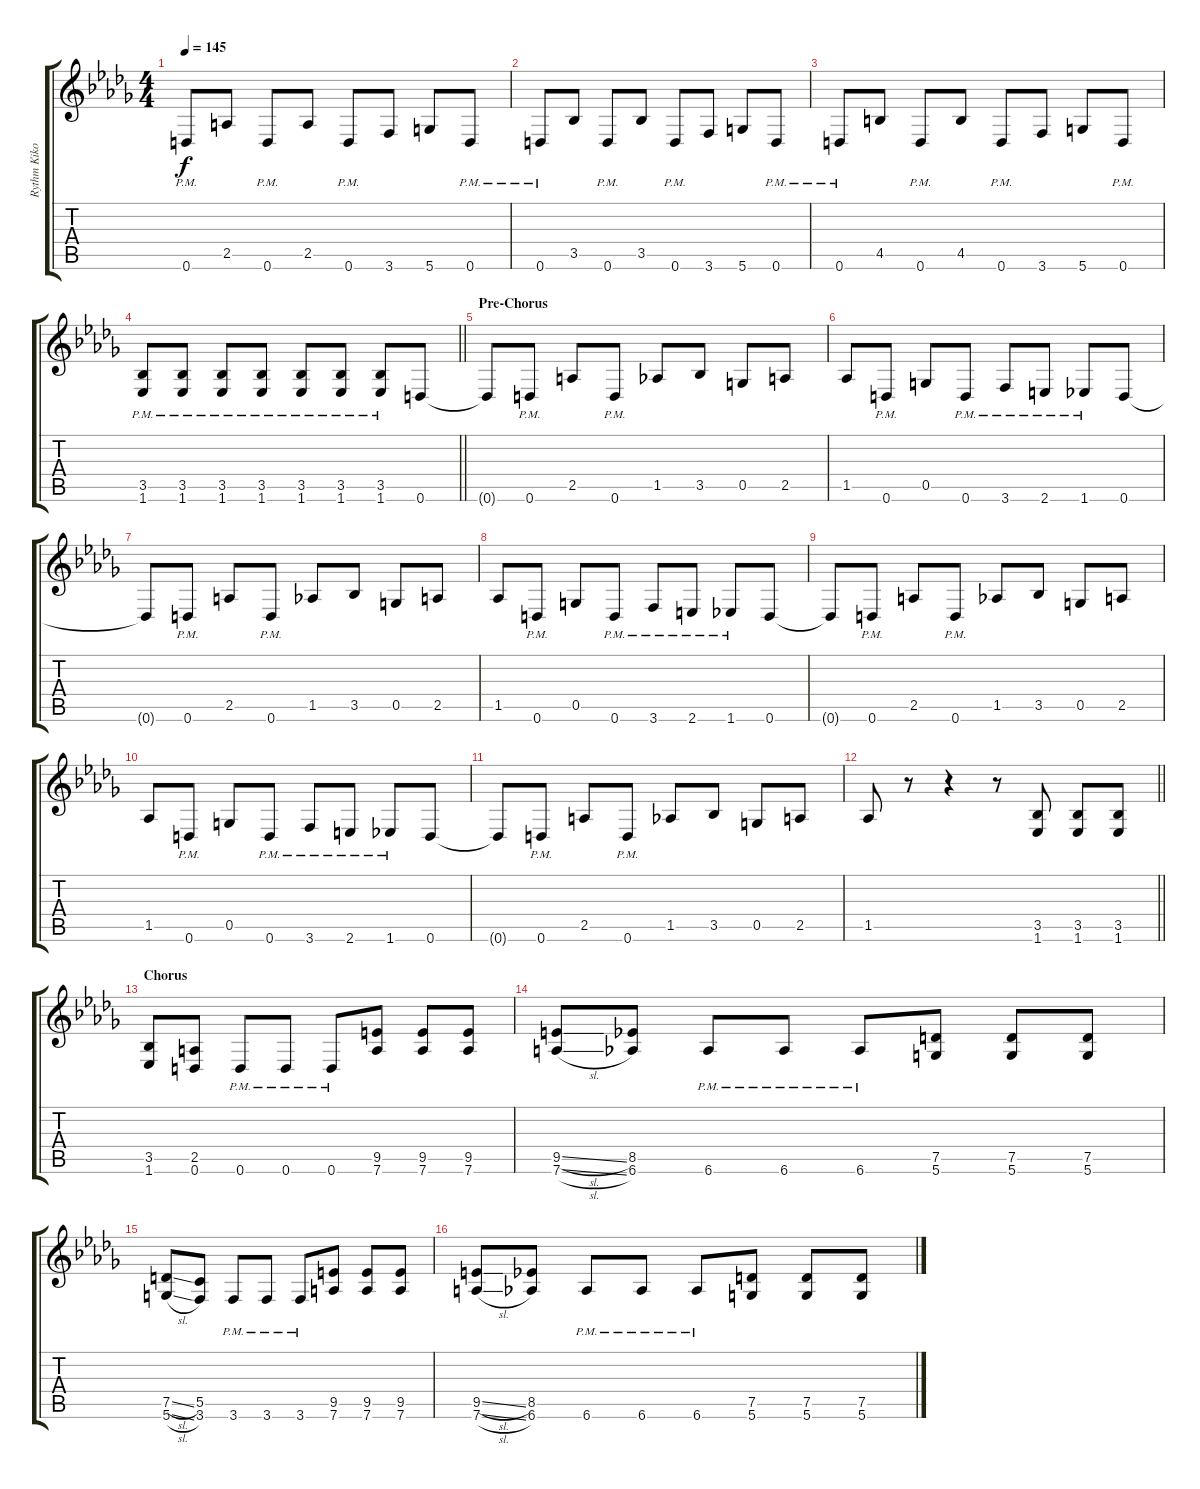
\track ("Rythm Kiko" "Rythm Kiko") {instrument distortionguitar}
\staff {score tabs}
\tuning (D4 A3 F3 C3 G2 D2) {hide}
\ts (4 4)
\tempo 145
\clef g2
\ks db
0.6{pm}.8{dy f} 2.5.8 0.6{pm}.8 2.5.8 0.6{pm}.8 3.6.8 5.6.8 0.6{pm}.8 |
0.6{pm}.8 3.5.8 0.6{pm}.8 3.5.8 0.6{pm}.8 3.6.8 5.6.8 0.6{pm}.8 |
0.6{pm}.8 4.5.8 0.6{pm}.8 4.5.8 0.6{pm}.8 3.6.8 5.6.8 0.6{pm}.8 |
\barLineRight lightlight
(3.5{pm} 1.6{pm}).8 (3.5{pm} 1.6{pm}).8 (3.5{pm} 1.6{pm}).8 (3.5{pm} 1.6{pm}).8 (3.5{pm} 1.6{pm}).8 (3.5{pm} 1.6{pm}).8 (3.5{pm} 1.6{pm}).8 0.6.8 |
\section ("" "Pre-Chorus")
0.6{t}.8 0.6{pm}.8 2.5.8 0.6{pm}.8 1.5.8 3.5.8 0.5.8 2.5.8 |
1.5.8 0.6{pm}.8 0.5.8 0.6{pm}.8 3.6{pm}.8 2.6{pm}.8 1.6{pm}.8 0.6.8 |
0.6{t}.8 0.6{pm}.8 2.5.8 0.6{pm}.8 1.5.8 3.5.8 0.5.8 2.5.8 |
1.5.8 0.6{pm}.8 0.5.8 0.6{pm}.8 3.6{pm}.8 2.6{pm}.8 1.6{pm}.8 0.6.8 |
0.6{t}.8 0.6{pm}.8 2.5.8 0.6{pm}.8 1.5.8 3.5.8 0.5.8 2.5.8 |
1.5.8 0.6{pm}.8 0.5.8 0.6{pm}.8 3.6{pm}.8 2.6{pm}.8 1.6{pm}.8 0.6.8 |
0.6{t}.8 0.6{pm}.8 2.5.8 0.6{pm}.8 1.5.8 3.5.8 0.5.8 2.5.8 |
\barLineRight lightlight
1.5.8 r.8 r.4 r.8 (3.5 1.6).8 (3.5 1.6).8 (3.5 1.6).8 |
\section ("" "Chorus")
(3.5 1.6).8 (2.5 0.6).8 0.6{pm}.8 0.6{pm}.8 0.6{pm}.8 (9.5 7.6).8 (9.5 7.6).8 (9.5 7.6).8 |
(9.5{sl} 7.6{sl}).8 (8.5 6.6).8 6.6{pm}.8 6.6{pm}.8 6.6{pm}.8 (7.5 5.6).8 (7.5 5.6).8 (7.5 5.6).8 |
(7.5{sl} 5.6{sl}).8 (5.5 3.6).8 3.6{pm}.8 3.6{pm}.8 3.6{pm}.8 (9.5 7.6).8 (9.5 7.6).8 (9.5 7.6).8 |
(9.5{sl} 7.6{sl}).8 (8.5 6.6).8 6.6{pm}.8 6.6{pm}.8 6.6{pm}.8 (7.5 5.6).8 (7.5 5.6).8 (7.5 5.6).8
